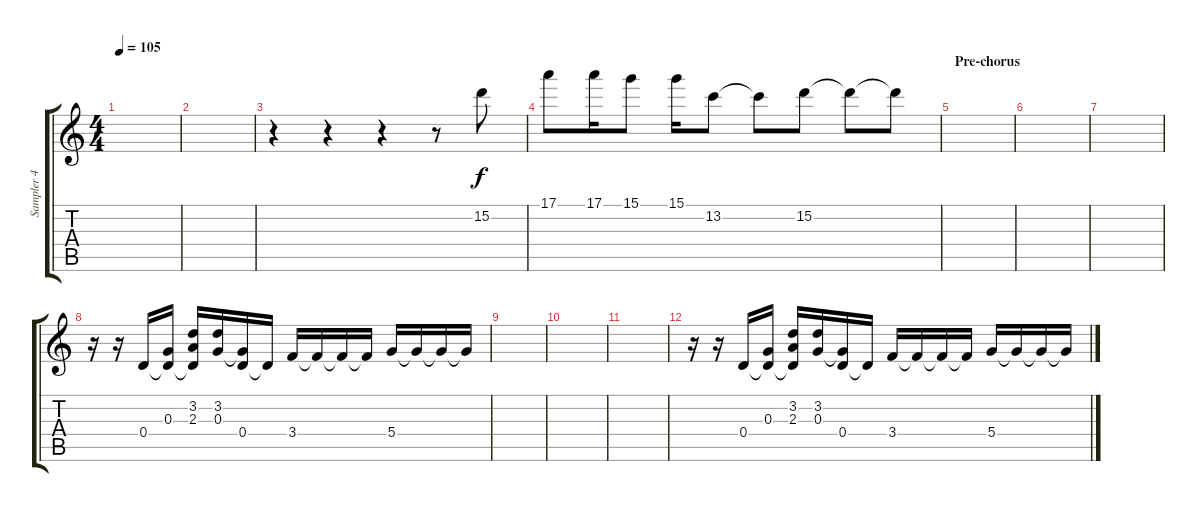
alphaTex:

\track ("Sampler 4" "Sampler 4") {instrument banjo}
\staff {score tabs}
\tuning (E4 B3 G3 D3 A2 E2) {hide}
\displaytranspose 12
\ts (4 4)
\tempo 105
\clef g2
\ks c
|
|
r.4 r.4 r.4 r.8 15.2.8{volume 13 instrument banjo} |
17.1.8 17.1.16 15.1.8 15.1.16 13.2.8 13.2{t}.8 15.2.8 15.2{t}.8 15.2{t}.8 |
\section ("" "Pre-chorus")
|
|
|
r.16 r.16 0.4.16{volume 6 instrument lead1square} (0.3 0.4{t}).16{instrument lead1square} (3.2 2.3 0.4{t}).16{instrument lead1square} (3.2 0.3).16{instrument lead1square} (0.3{t} 0.4).16{instrument lead1square} 0.4{t}.16 3.4.16{instrument lead1square} 3.4{t}.16 3.4{t}.16 3.4{t}.16 5.4.16{instrument lead1square} 5.4{t}.16 5.4{t}.16 5.4{t}.16 |
|
|
|
r.16 r.16 0.4.16{volume 6 instrument lead1square} (0.3 0.4{t}).16{instrument lead1square} (3.2 2.3 0.4{t}).16{instrument lead1square} (3.2 0.3).16{instrument lead1square} (0.3{t} 0.4).16{instrument lead1square} 0.4{t}.16 3.4.16{instrument lead1square} 3.4{t}.16 3.4{t}.16 3.4{t}.16 5.4.16{instrument lead1square} 5.4{t}.16 5.4{t}.16 5.4{t}.16
